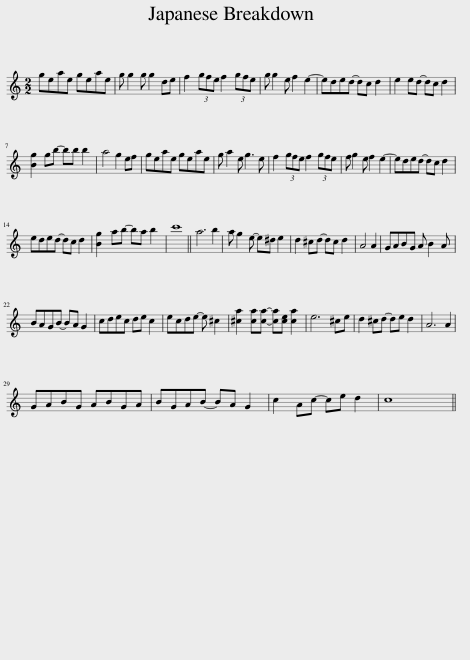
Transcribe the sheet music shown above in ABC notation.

X:1
L:1/8
M:2/2
I:linebreak $
K:C
V:1 treble
V:1
 geae geae | g g2 g g2 de | f2 (3gfe f2 (3gfe | g g2 e f2 e2- | eded- dc d2 | %5
 e2 ed- dc d2 |$ [Bg]2 gb- bb b2 | a4 g2 ef | geae geae | g a2 e g3 e | %10
 f2 (3gfe f2 (3gfe | f g2 e f2 e2- | eded- dc d2 |$ eded- dc d2 | [Bg]2 ab- ba b2 | %15
 c'8 || a6 b2 | a g2 e- e^d e2 | d2 ^cd- dc d2 | A4 A2 | %20
 GABG A B2 A |$ BAGB- BA G2 | cdec de c2 | ecde- e ^c2 | [^ca]2 [ca][ca]- [ca][ce] [ca]2 | %25
 e6 ^ce | d2 ^cd- de d2 | A6 A2 |$ GABG ABGA | BGAB- BA G2 | %30
 c2 Ac- ce d2 | c8 || %32
